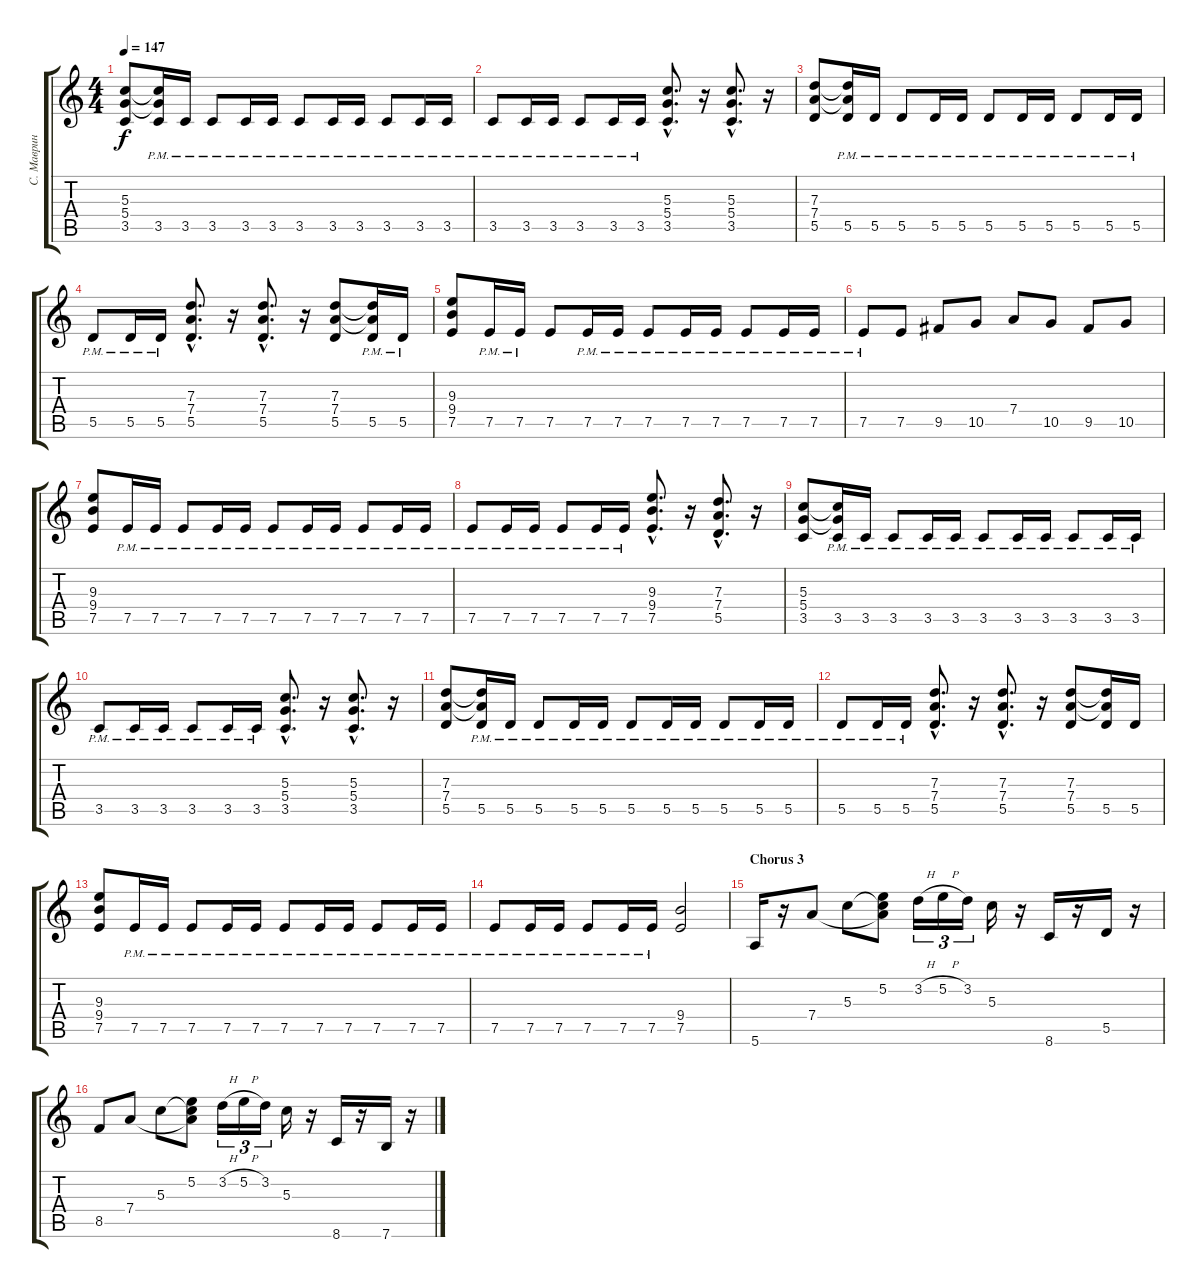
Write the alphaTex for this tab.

\track ("С. Маврин" "С. Маврин") {instrument distortionguitar}
\staff {score tabs}
\tuning (E4 B3 G3 D3 A2 E2) {hide}
\ts (4 4)
\tempo 147
\clef g2
\ks c
(5.3 5.4 3.5).8{dy f} (5.3{t} 5.4{t} 3.5{pm}).16 3.5{pm}.16 3.5{pm}.8 3.5{pm}.16 3.5{pm}.16 3.5{pm}.8 3.5{pm}.16 3.5{pm}.16 3.5{pm}.8 3.5{pm}.16 3.5{pm}.16 |
3.5{pm}.8 3.5{pm}.16 3.5{pm}.16 3.5{pm}.8 3.5{pm}.16 3.5{pm}.16 (5.3{hac} 5.4{hac} 3.5{hac}).8{d} r.16 (5.3{hac} 5.4{hac} 3.5{hac}).8{d} r.16 |
(7.3 7.4 5.5).8 (7.3{t} 7.4{t} 5.5{pm}).16 5.5{pm}.16 5.5{pm}.8 5.5{pm}.16 5.5{pm}.16 5.5{pm}.8 5.5{pm}.16 5.5{pm}.16 5.5{pm}.8 5.5{pm}.16 5.5{pm}.16 |
5.5{pm}.8 5.5{pm}.16 5.5{pm}.16 (7.3{hac} 7.4{hac} 5.5{hac}).8{d} r.16 (7.3{hac} 7.4{hac} 5.5{hac}).8{d} r.16 (7.3 7.4 5.5).8 (7.3{t} 7.4{t} 5.5{pm}).16 5.5{pm}.16 |
(9.3 9.4 7.5).8 7.5{pm}.16 7.5{pm}.16 7.5.8 7.5{pm}.16 7.5{pm}.16 7.5{pm}.8 7.5{pm}.16 7.5{pm}.16 7.5{pm}.8 7.5{pm}.16 7.5{pm}.16 |
7.5{pm}.8 7.5.8 9.5.8 10.5.8 7.4.8 10.5.8 9.5.8 10.5.8 |
(9.3 9.4 7.5).8 7.5{pm}.16 7.5{pm}.16 7.5{pm}.8 7.5{pm}.16 7.5{pm}.16 7.5{pm}.8 7.5{pm}.16 7.5{pm}.16 7.5{pm}.8 7.5{pm}.16 7.5{pm}.16 |
7.5{pm}.8 7.5{pm}.16 7.5{pm}.16 7.5{pm}.8 7.5{pm}.16 7.5{pm}.16 (9.3{hac} 9.4{hac} 7.5{hac}).8{d} r.16 (7.3{hac} 7.4{hac} 5.5{hac}).8{d} r.16 |
(5.3 5.4 3.5).8 (5.3{t} 5.4{t} 3.5{pm}).16 3.5{pm}.16 3.5{pm}.8 3.5{pm}.16 3.5{pm}.16 3.5{pm}.8 3.5{pm}.16 3.5{pm}.16 3.5{pm}.8 3.5{pm}.16 3.5{pm}.16 |
3.5{pm}.8 3.5{pm}.16 3.5{pm}.16 3.5{pm}.8 3.5{pm}.16 3.5{pm}.16 (5.3{hac} 5.4{hac} 3.5{hac}).8{d} r.16 (5.3{hac} 5.4{hac} 3.5{hac}).8{d} r.16 |
(7.3 7.4 5.5).8 (7.3{t} 7.4{t} 5.5{pm}).16 5.5{pm}.16 5.5{pm}.8 5.5{pm}.16 5.5{pm}.16 5.5{pm}.8 5.5{pm}.16 5.5{pm}.16 5.5{pm}.8 5.5{pm}.16 5.5{pm}.16 |
5.5{pm}.8 5.5{pm}.16 5.5{pm}.16 (7.3{hac} 7.4{hac} 5.5{hac}).8{d} r.16 (7.3{hac} 7.4{hac} 5.5{hac}).8{d} r.16 (7.3 7.4 5.5).8 (7.3{t} 7.4{t} 5.5).16 5.5.16 |
(9.3 9.4 7.5).8 7.5{pm}.16 7.5{pm}.16 7.5{pm}.8 7.5{pm}.16 7.5{pm}.16 7.5{pm}.8 7.5{pm}.16 7.5{pm}.16 7.5{pm}.8 7.5{pm}.16 7.5{pm}.16 |
7.5{pm}.8 7.5{pm}.16 7.5{pm}.16 7.5{pm}.8 7.5{pm}.16 7.5{pm}.16 (9.4 7.5).2 |
\section ("" "Chorus 3")
5.6.16{volume 9} r.16 7.4.8 5.3.8 (5.2 5.3{t} 7.4{t}).8 3.2{h}.16{tu (3 2)} 5.2{h}.16{tu (3 2)} 3.2.16{tu (3 2)} 5.3.16 r.16 8.6.16 r.16 5.5.16 r.16 |
8.5.8 7.4.8 5.3.8 (5.2 5.3{t} 7.4{t}).8 3.2{h}.16{tu (3 2)} 5.2{h}.16{tu (3 2)} 3.2.16{tu (3 2)} 5.3.16 r.16 8.6.16 r.16 7.6.16 r.16
